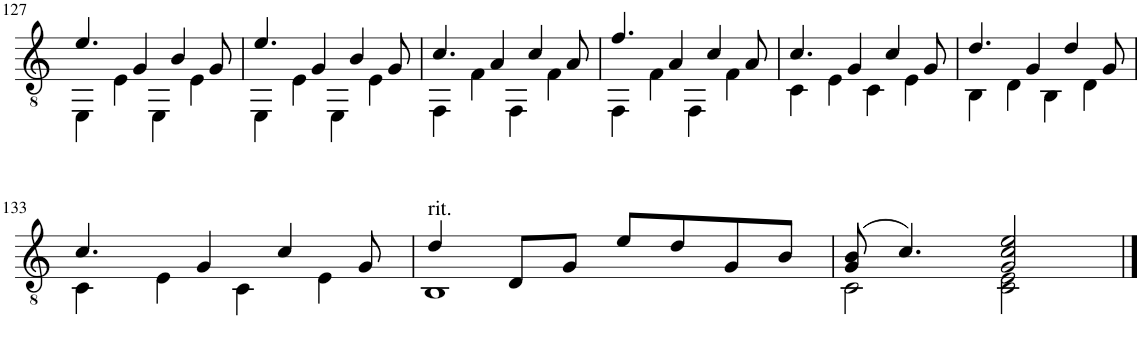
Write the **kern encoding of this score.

**kern
*part1
*staff1
*I"Akustische Gitarre
*I'Git.
!!LO:PB:g=z
*clefGv2
*k[]
*M4/4
=127
*^
4.e/	4EE\
.	4E\
4G/	.
.	4EE\
4B/	.
.	4E\
8G/	.
=128	=128
4.e/	4EE\
.	4E\
4G/	.
.	4EE\
4B/	.
.	4E\
8G/	.
=129	=129
4.c/	4FF\
.	4F\
4A/	.
.	4FF\
4c/	.
.	4F\
8A/	.
=130	=130
4.f/	4FF\
.	4F\
4A/	.
.	4FF\
4c/	.
.	4F\
8A/	.
=131	=131
4.c/	4C\
.	4E\
4G/	.
.	4C\
4c/	.
.	4E\
8G/	.
=132	=132
4.d/	4BB\
.	4D\
4G/	.
.	4BB\
4d/	.
.	4D\
8G/	.
!!LO:LB:g=z	!!
=133	=133
4.c/	4C\
.	4E\
4G/	.
.	4C\
4c/	.
.	4E\
8G/	.
=134	=134
!LO:TX:a:t=rit.	!
4d/	1BB
8D/L	.
8G/J	.
8e/L	.
8d/	.
8G/	.
8B/J	.
=135	=135
(8G/ 8B/	2C\
4.c/)	.
2G/ 2c/ 2e/	2C\ 2E\
*v	*v
==
*-
